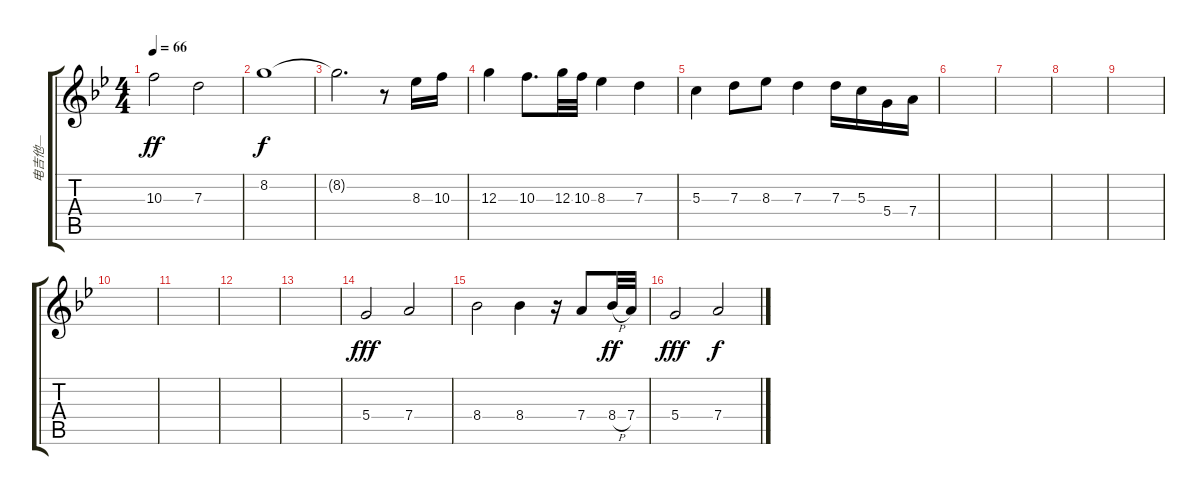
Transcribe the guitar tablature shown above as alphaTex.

\track ("电吉他—" "电吉他—") {instrument distortionguitar}
\staff {score tabs}
\tuning (E4 B3 G3 D3 A2 E2) {hide}
\ts (4 4)
\tempo 66
\clef g2
\ks bb
10.3.2{dy ff} 7.3.2 |
8.2.1{dy f} |
8.2{t}.2{d} r.8 8.3.16{volume 12 instrument acousticguitarsteel} 10.3.16 |
12.3.4 10.3.8{d} 12.3.32 10.3.32 8.3.4 7.3.4 |
5.3.4 7.3.8 8.3.8 7.3.4 7.3.16 5.3.16 5.4.16 7.4.16 |
|
|
|
|
|
|
|
|
5.4.2{dy fff volume 12 instrument electricguitarjazz} 7.4.2 |
8.4.2 8.4.4 r.16 7.4.8 8.4{h}.32{dy ff} 7.4.32 |
5.4.2{dy fff} 7.4.2{dy f}
